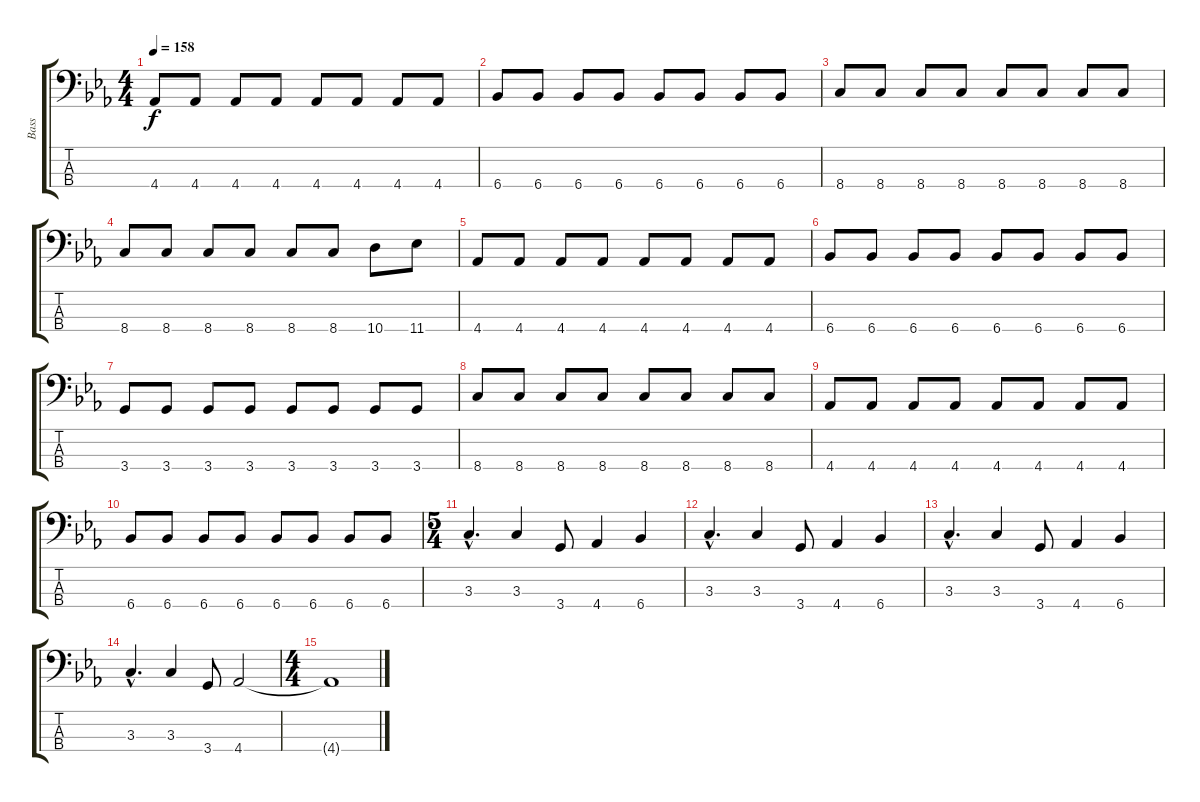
\track ("Bass" "Bass") {instrument electricbassfinger}
\staff {score tabs}
\tuning (G2 D2 A1 E1) {hide}
\ts (4 4)
\tempo 158
\clef f4
\ks eb
4.4.8{dy f} 4.4.8 4.4.8 4.4.8 4.4.8 4.4.8 4.4.8 4.4.8 |
6.4.8 6.4.8 6.4.8 6.4.8 6.4.8 6.4.8 6.4.8 6.4.8 |
8.4.8 8.4.8 8.4.8 8.4.8 8.4.8 8.4.8 8.4.8 8.4.8 |
8.4.8 8.4.8 8.4.8 8.4.8 8.4.8 8.4.8 10.4.8 11.4.8 |
4.4.8 4.4.8 4.4.8 4.4.8 4.4.8 4.4.8 4.4.8 4.4.8 |
6.4.8 6.4.8 6.4.8 6.4.8 6.4.8 6.4.8 6.4.8 6.4.8 |
3.4.8 3.4.8 3.4.8 3.4.8 3.4.8 3.4.8 3.4.8 3.4.8 |
8.4.8 8.4.8 8.4.8 8.4.8 8.4.8 8.4.8 8.4.8 8.4.8 |
4.4.8 4.4.8 4.4.8 4.4.8 4.4.8 4.4.8 4.4.8 4.4.8 |
6.4.8 6.4.8 6.4.8 6.4.8 6.4.8 6.4.8 6.4.8 6.4.8 |
\ts (5 4)
3.3{hac}.4{d} 3.3.4 3.4.8 4.4.4 6.4.4 |
3.3{hac}.4{d} 3.3.4 3.4.8 4.4.4 6.4.4 |
3.3{hac}.4{d} 3.3.4 3.4.8 4.4.4 6.4.4 |
3.3{hac}.4{d} 3.3.4 3.4.8 4.4.2 |
\ts (4 4)
4.4{t}.1
